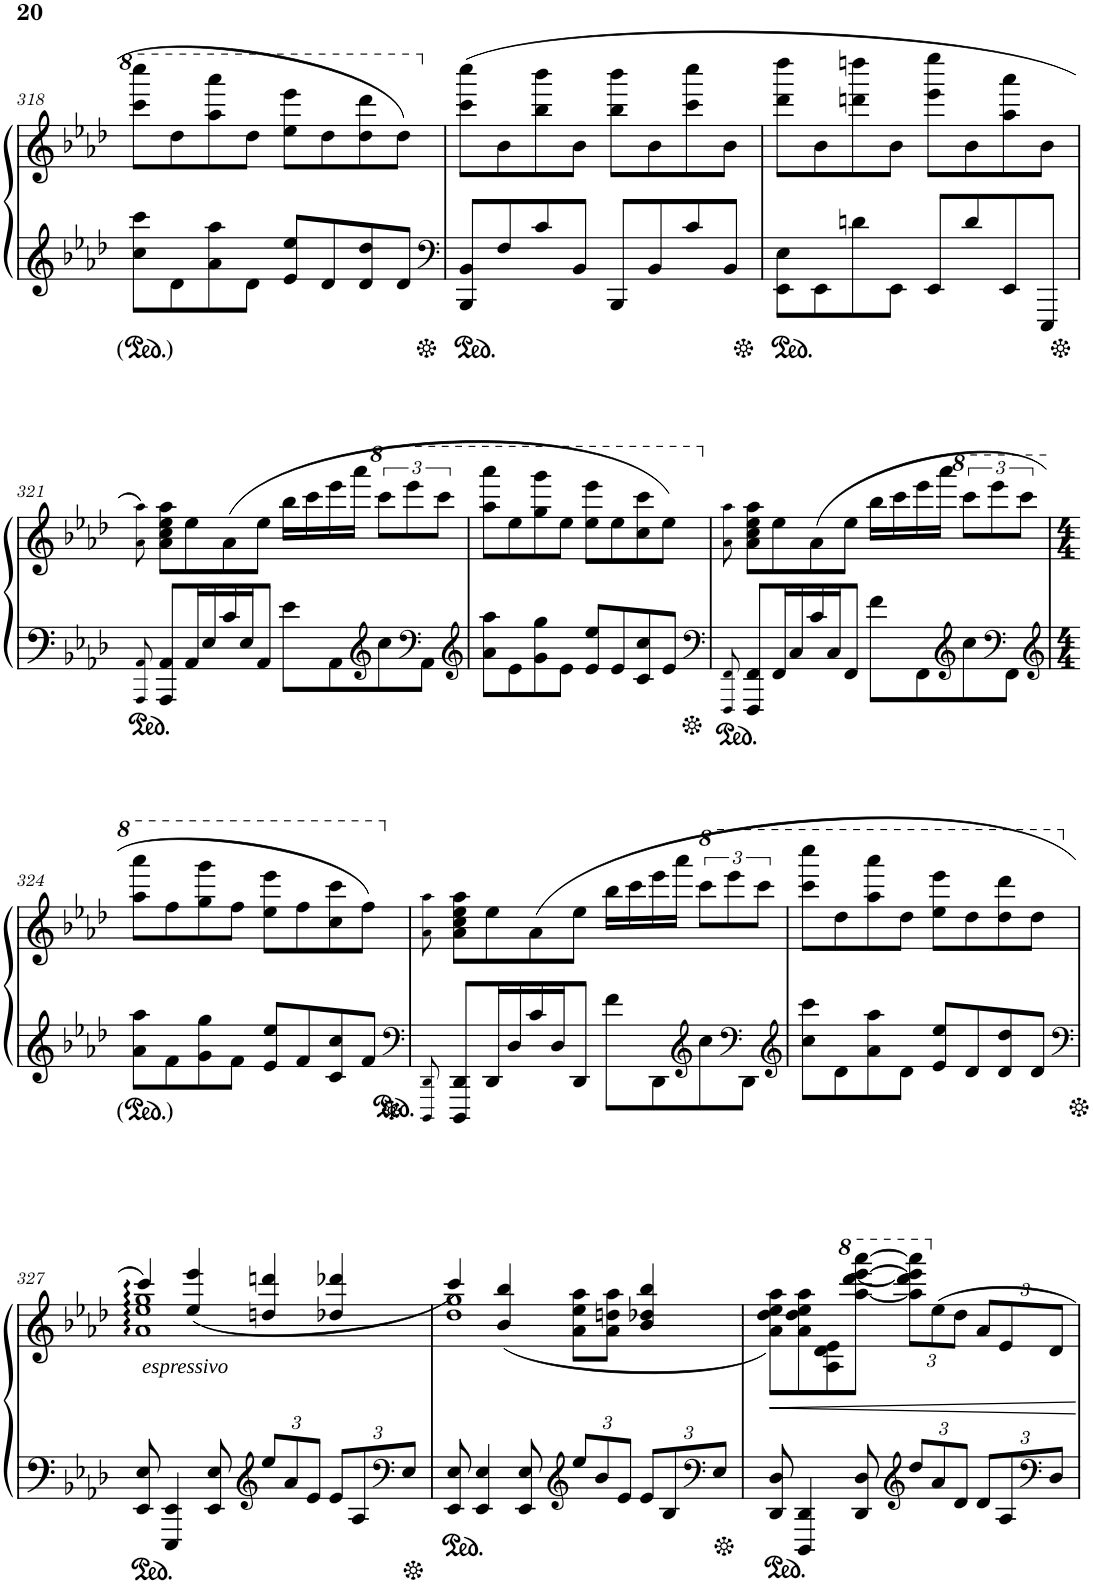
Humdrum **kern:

**kern	**kern
*part1	*part1
*staff2	*staff1
*I"Piano	*
*I'Pno.	*
!!LO:PB:g=z
*clefG2	*clefG2
*k[b-e-a-d-]	*k[b-e-a-d-]
*M4/4	*M4/4
=318	=318
8cc\ 8ccc\L	8cccc\ 8ccccc\L
8d-\	8ddd-\
8a-\ 8aa-\	8aaa-\ 8aaaa-\
8d-\J	8ddd-\J
8e-/ 8ee-/L	8eee-\ 8eeee-\L
8d-/	8ddd-\
8d-/ 8dd-/	8ddd-\ 8dddd-\
8d-/J	8ddd-\J
=319	=319
*clefF4	*
8BBB-/ 8BB-/L	(8ccc\ 8cccc\L
8F/	8b-\
8c/	8bb-\ 8bbb-\
8BB-/J	8b-\J
8BBB-/L	8bb-\ 8bbb-\L
8BB-/	8b-\
8c/	8ccc\ 8cccc\
8BB-/J	8b-\J
=320	=320
8EE-\ 8E-\L	8ddd-\ 8dddd-\L
8EE-\	8b-\
8dn\	8dddn\ 8ddddn\
8EE-\J	8b-\J
8EE-/L	8eee-\ 8eeee-\L
8d/	8b-\
8EE-/	8aa-\ 8aaa-\
8EEE-/J	8b-\J
!!LO:LB:g=z
=321	=321
*M9/8	*M9/8
8AAA-!/ 8AA-!/	8a-!\ 8aa-!\)
8AAA-/ 8AA-/L	8a-\ 8cc\ 8ee-\ 8aa-\L
16AA-/L	8ee-\
16E-/	.
16c/	(8a-\
16E-/J	.
8AA-/J	8ee-\J
8e-\L	16bb-\LL
.	16ccc\
8AA-\	16eee-\
.	16aaa-\JJ
*clefG2	*
*	*8va
8cc\	12cccc\L
.	12eeee-\
*clefF4	*
8AA-\J	.
.	12cccc\J
=322	=322
*clefG2	*
*M4/4	*M4/4
8a-\ 8aa-\L	8aaa-\ 8aaaa-\L
8e-\	8eee-\
8g\ 8gg\	8ggg\ 8gggg\
8e-\J	8eee-\J
8e-/ 8ee-/L	8eee-\ 8eeee-\L
8e-/	8eee-\
8c/ 8cc/	8ccc\ 8cccc\
8e-/J	8eee-\J)
=323	=323
*clefF4	*
*M9/8	*M9/8
8FFF!/ 8FF!/	8a-!\ 8aa-!\
8FFF/ 8FF/L	8a-\ 8cc\ 8ee-\ 8aa-\L
16FF/L	8ee-\
16C/	.
16c/	(8a-\
16C/J	.
8FF/J	8ee-\J
8f\L	16bb-\LL
.	16ccc\
8FF\	16eee-\
.	16aaa-\JJ
*clefG2	*
*	*8va
8cc\	12cccc\L
.	12eeee-\
*clefF4	*
8FF\J	.
.	12cccc\J
!!LO:LB:g=z
=324	=324
*clefG2	*
*M4/4	*M4/4
8a-\ 8aa-\L	8aaa-\ 8aaaa-\L
8f\	8fff\
8g\ 8gg\	8ggg\ 8gggg\
8f\J	8fff\J
8e-/ 8ee-/L	8eee-\ 8eeee-\L
8f/	8fff\
8c/ 8cc/	8ccc\ 8cccc\
8f/J	8fff\J)
=325	=325
*clefF4	*
*M9/8	*M9/8
*	*X8va
8DDD-!/ 8DD-!/	8a-!\ 8aa-!\
8DDD-/ 8DD-/L	8a-\ 8cc\ 8ee-\ 8aa-\L
16DD-/L	8ee-\
16D-/	.
16c/	(8a-\
16D-/J	.
8DD-/J	8ee-\J
8f\L	16bb-\LL
.	16ccc\
8DD-\	16eee-\
.	16aaa-\JJ
*clefG2	*
*	*8va
8cc\	12cccc\L
.	12eeee-\
*clefF4	*
8DD-\J	.
.	12cccc\J
=326	=326
*clefG2	*
*M4/4	*M4/4
8cc\ 8ccc\L	8cccc\ 8ccccc\L
8d-\	8ddd-\
8a-\ 8aa-\	8aaa-\ 8aaaa-\
8d-\J	8ddd-\J
8e-/ 8ee-/L	8eee-\ 8eeee-\L
8d-/	8ddd-\
8d-/ 8dd-/	8ddd-\ 8dddd-\
8d-/J	8ddd-\J
!!LO:LB:g=z
=327	=327
*clefF4	*
*	*X8va
*	*^
8EE-/ 8E-/	1a- 1ee- 1gg 1ccc)	4ccc/
4EEE-/ 4EE-/	.	.
!	!	!LO:TX:b:i:t=espressivo
.	.	(4ee-/ 4eee-/
8EE-/ 8E-/	.	.
*clefG2	*	*
*Xbrackettup	*	*
12ee-/L	.	4ddn/ 4dddn/
12a-/	.	.
12e-/J	.	.
12e-/L	.	4dd-X/ 4ddd-X/
12A-/	.	.
*clefF4	*	*
12E-/J	.	.
=328	=328	=328
8EE-/ 8E-/	1dd- 1gg	4ccc/)
4EE-/ 4E-/	.	.
.	.	(4b-/ 4bb-/
8EE-/ 8E-/	.	.
*clefG2	*	*
12ee-/L	.	8a-\ 8ee-\ 8aa-\L
12b-/	.	.
.	.	8a-\ 8ddn\ 8aa-\J
12e-/J	.	.
12e-/L	.	4b-/ 4dd-X/ 4bb-/
12B-/	.	.
*clefF4	*	*
12E-/J	.	.
*	*v	*v
=329	=329
8DD-/ 8D-/	8a-\ 8dd-\ 8ee-\ 8aa-\L)
4DDD-/ 4DD-/	8a-\ 8dd-\ 8ee-\ 8aa-\
.	8A-\ 8d-\ 8e-\
8DD-/ 8D-/	[8aaa-\ [8dddd-\ [8eeee-\ [8aaaa-\J
*clefG2	*
*	*Xbrackettup
12dd-/L	12aaa-\] 12dddd-\] 12eeee-\] 12aaaa-\]L
*	*X8va
12a-/	12ee-\
12d-/J	12dd-\J
12d-/L	12a-/L
12A-/	12e-/
*clefF4	*
12D-/J	12d-/J
=	=
*-	*-
